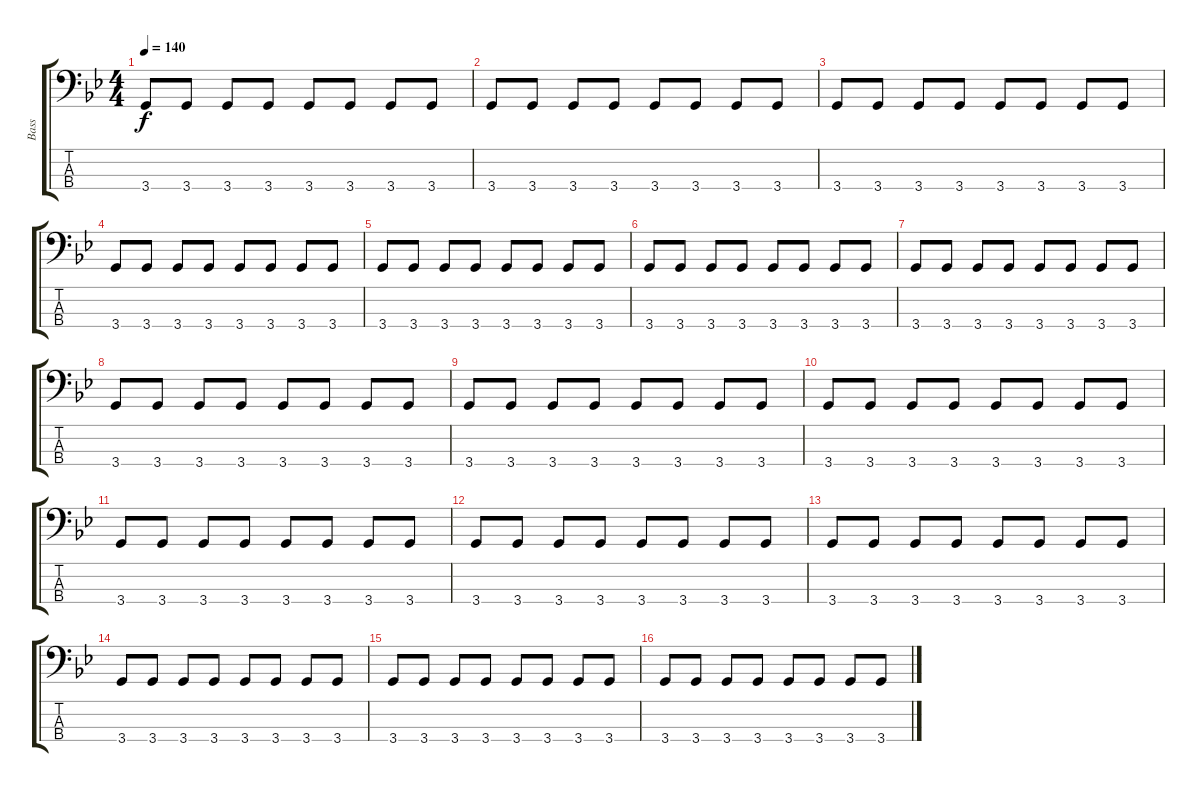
\track ("Bass" "Bass") {instrument electricbassfinger}
\staff {score tabs}
\tuning (G2 D2 A1 E1) {hide}
\ts (4 4)
\tempo 140
\clef f4
\ks bb
3.4.8{dy f} 3.4.8 3.4.8 3.4.8 3.4.8 3.4.8 3.4.8 3.4.8 |
3.4.8 3.4.8 3.4.8 3.4.8 3.4.8 3.4.8 3.4.8 3.4.8 |
3.4.8 3.4.8 3.4.8 3.4.8 3.4.8 3.4.8 3.4.8 3.4.8 |
3.4.8 3.4.8 3.4.8 3.4.8 3.4.8 3.4.8 3.4.8 3.4.8 |
3.4.8 3.4.8 3.4.8 3.4.8 3.4.8 3.4.8 3.4.8 3.4.8 |
3.4.8 3.4.8 3.4.8 3.4.8 3.4.8 3.4.8 3.4.8 3.4.8 |
3.4.8 3.4.8 3.4.8 3.4.8 3.4.8 3.4.8 3.4.8 3.4.8 |
3.4.8 3.4.8 3.4.8 3.4.8 3.4.8 3.4.8 3.4.8 3.4.8 |
3.4.8 3.4.8 3.4.8 3.4.8 3.4.8 3.4.8 3.4.8 3.4.8 |
3.4.8 3.4.8 3.4.8 3.4.8 3.4.8 3.4.8 3.4.8 3.4.8 |
3.4.8 3.4.8 3.4.8 3.4.8 3.4.8 3.4.8 3.4.8 3.4.8 |
3.4.8 3.4.8 3.4.8 3.4.8 3.4.8 3.4.8 3.4.8 3.4.8 |
3.4.8 3.4.8 3.4.8 3.4.8 3.4.8 3.4.8 3.4.8 3.4.8 |
3.4.8 3.4.8 3.4.8 3.4.8 3.4.8 3.4.8 3.4.8 3.4.8 |
3.4.8 3.4.8 3.4.8 3.4.8 3.4.8 3.4.8 3.4.8 3.4.8 |
3.4.8 3.4.8 3.4.8 3.4.8 3.4.8 3.4.8 3.4.8 3.4.8
